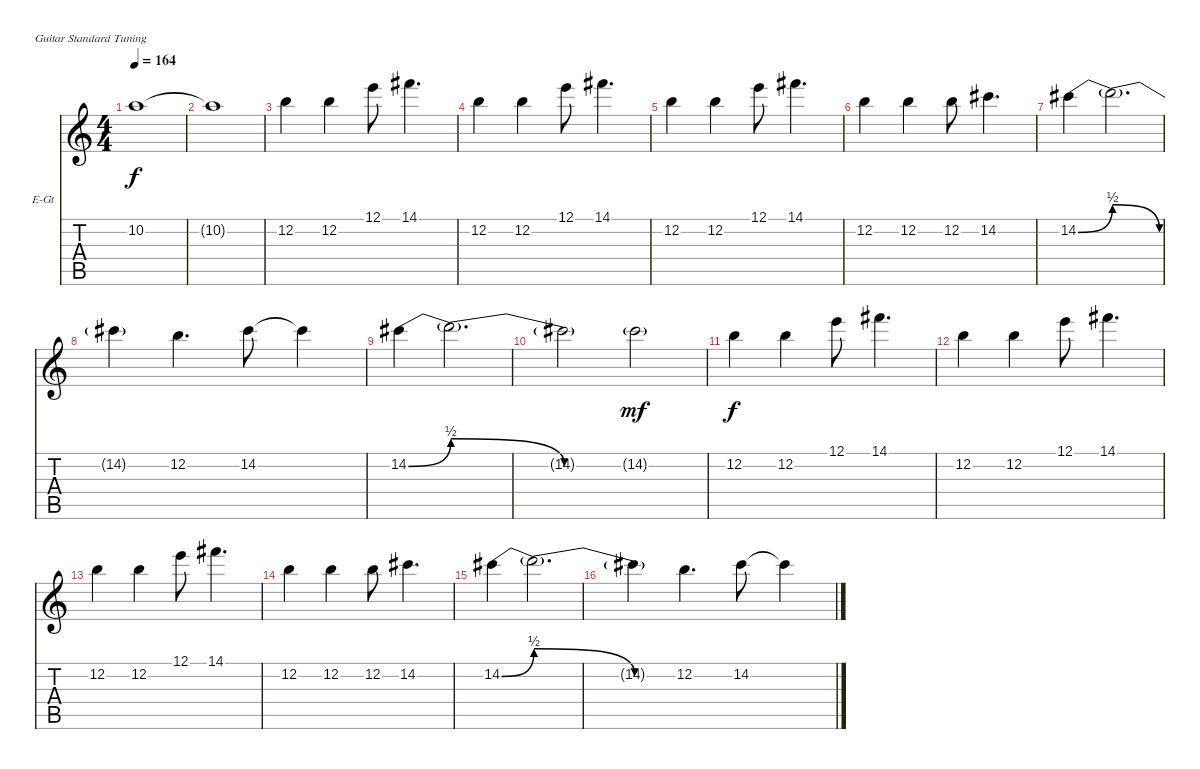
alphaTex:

\defaultSystemsLayout 4
\bracketExtendMode nobrackets
\firstSystemTrackNameOrientation horizontal
\otherSystemsTrackNameOrientation horizontal
\track ("Mike McCready (Drive)" "E-Gt") {instrument overdrivenguitar}
\staff {score tabs}
\tuning (E4 B3 G3 D3 A2 E2)
\ts (4 4)
\tempo 164
\clef g2
\ks c
10.2{t}.1{dy f} |
10.2{t}.1 |
12.2.4 12.2.4 12.1.8 14.1.4{d} |
12.2.4 12.2.4 12.1.8 14.1.4{d} |
12.2.4 12.2.4 12.1.8 14.1.4{d} |
12.2.4 12.2.4 12.2.8 14.2.4{d} |
14.2{be (bend 0 0 60 2)}.4 14.2{be (release 0 2 60 0) t}.2{d} |
14.2{be (hold 0 0 60 0) t}.4 12.2.4{d} 14.2.8 14.2{t}.4 |
14.2{be (bend 0 0 60 2)}.4 14.2{be (release 0 2 60 0) t}.2{d} |
14.2{be (hold 0 0 60 0) t}.2 14.2{g}.2{dy mf} |
12.2.4{dy f} 12.2.4 12.1.8 14.1.4{d} |
12.2.4 12.2.4 12.1.8 14.1.4{d} |
12.2.4 12.2.4 12.1.8 14.1.4{d} |
12.2.4 12.2.4 12.2.8 14.2.4{d} |
14.2{be (bend 0 0 60 2)}.4 14.2{be (release 0 2 60 0) t}.2{d} |
14.2{be (hold 0 0 60 0) t}.4 12.2.4{d} 14.2.8 14.2{t}.4
